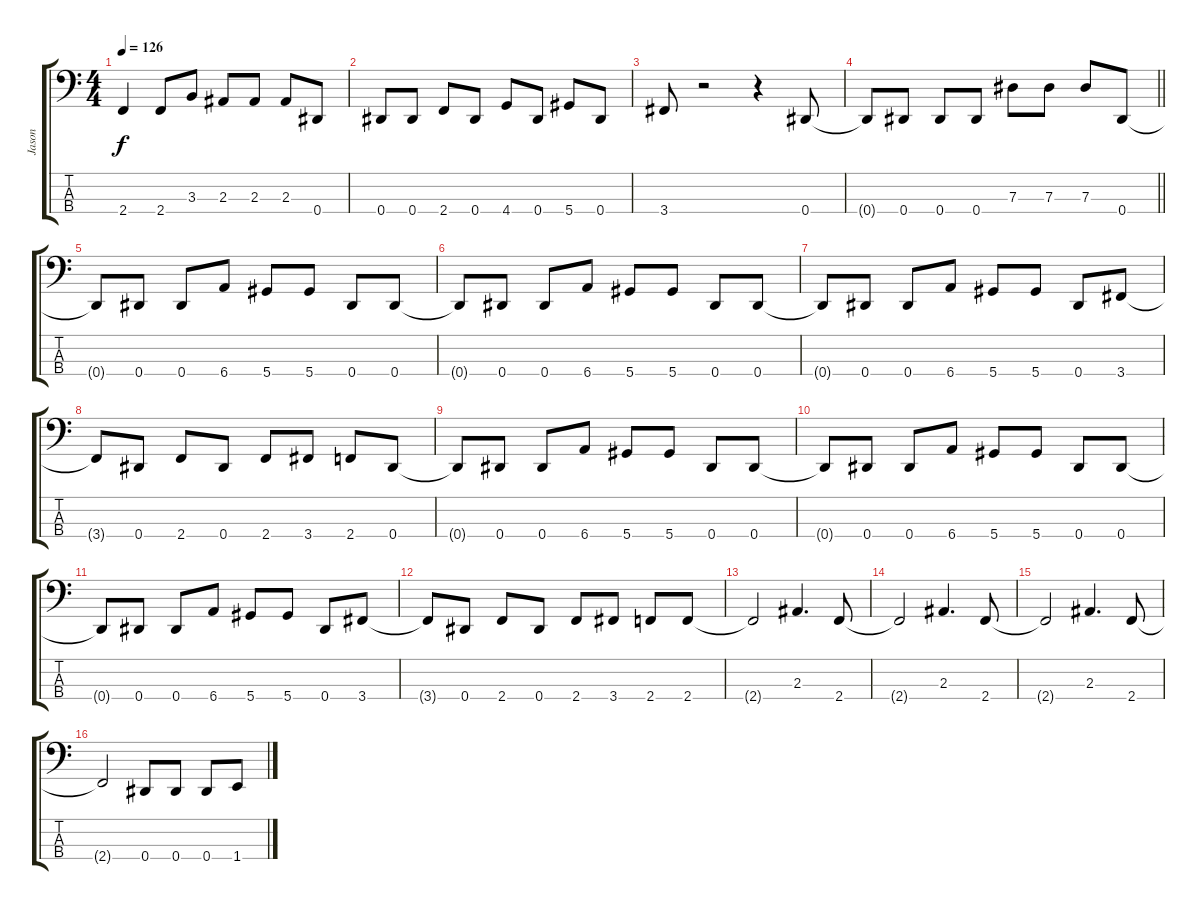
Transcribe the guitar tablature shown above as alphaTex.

\track ("Jason" "Jason") {instrument electricbasspick}
\staff {score tabs}
\tuning (Gb2 Db2 Ab1 Eb1) {hide}
\ts (4 4)
\tempo 126
\clef f4
\ks c
2.4.4{dy f} 2.4.8 3.3.8 2.3.8 2.3.8 2.3.8 0.4.8 |
0.4.8 0.4.8 2.4.8 0.4.8 4.4.8 0.4.8 5.4.8 0.4.8 |
3.4.8 r.2 r.4 0.4.8 |
\barLineRight lightlight
0.4{t}.8 0.4.8 0.4.8 0.4.8 7.3.8 7.3.8 7.3.8 0.4.8 |
0.4{t}.8 0.4.8 0.4.8 6.4.8 5.4.8 5.4.8 0.4.8 0.4.8 |
0.4{t}.8 0.4.8 0.4.8 6.4.8 5.4.8 5.4.8 0.4.8 0.4.8 |
0.4{t}.8 0.4.8 0.4.8 6.4.8 5.4.8 5.4.8 0.4.8 3.4.8 |
3.4{t}.8 0.4.8 2.4.8 0.4.8 2.4.8 3.4.8 2.4.8 0.4.8 |
0.4{t}.8 0.4.8 0.4.8 6.4.8 5.4.8 5.4.8 0.4.8 0.4.8 |
0.4{t}.8 0.4.8 0.4.8 6.4.8 5.4.8 5.4.8 0.4.8 0.4.8 |
0.4{t}.8 0.4.8 0.4.8 6.4.8 5.4.8 5.4.8 0.4.8 3.4.8 |
3.4{t}.8 0.4.8 2.4.8 0.4.8 2.4.8 3.4.8 2.4.8 2.4.8 |
2.4{t}.2 2.3.4{d} 2.4.8 |
2.4{t}.2 2.3.4{d} 2.4.8 |
2.4{t}.2 2.3.4{d} 2.4.8 |
2.4{t}.2 0.4.8 0.4.8 0.4.8 1.4.8
